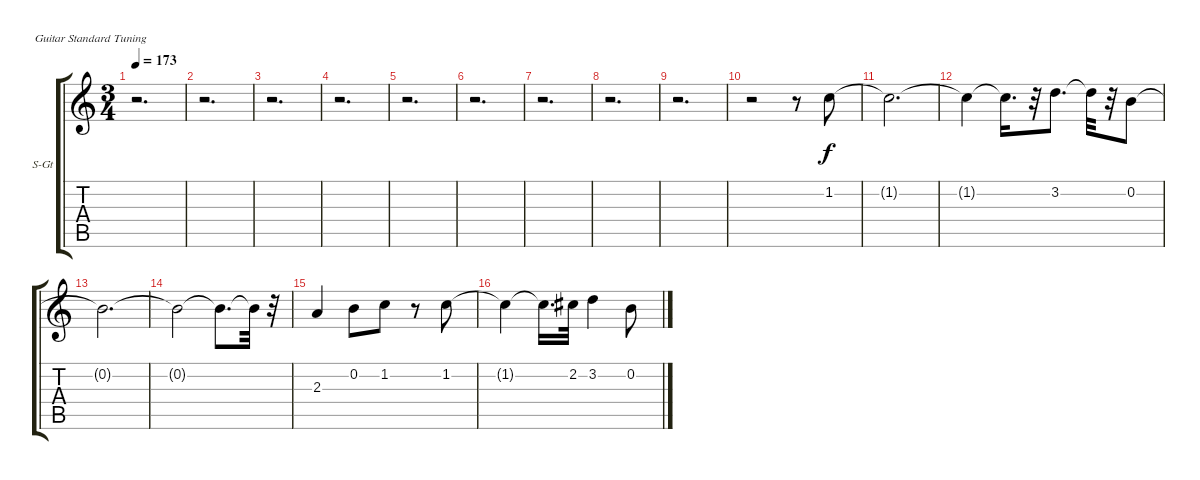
\bracketExtendMode groupsimilarinstruments
\firstSystemTrackNameOrientation horizontal
\otherSystemsTrackNameOrientation horizontal
\track ("Clarinet" "S-Gt") {instrument clarinet}
\staff {score tabs}
\tuning (E4 B3 G3 D3 A2 E2)
\displaytranspose 12
\ts (3 4)
\tempo 173
\clef g2
\ks c
r.2{d dy f} |
r.2{d} |
r.2{d} |
r.2{d} |
r.2{d} |
r.2{d} |
r.2{d} |
r.2{d} |
r.2{d} |
r.2 r.8 1.2.8 |
1.2{t}.2{d} |
1.2{t}.4 1.2{t}.16{d} r.32 3.2.8{d} 3.2{t}.32 r.32 0.2.8 |
0.2{t}.2{d} |
0.2{t}.2 0.2{t}.8{d} 0.2{t}.32 r.32 |
2.3.4 0.2.8 1.2.8 r.8 1.2.8 |
1.2{t}.4 1.2{t}.16{d} 2.2.32 3.2.4 0.2.8
